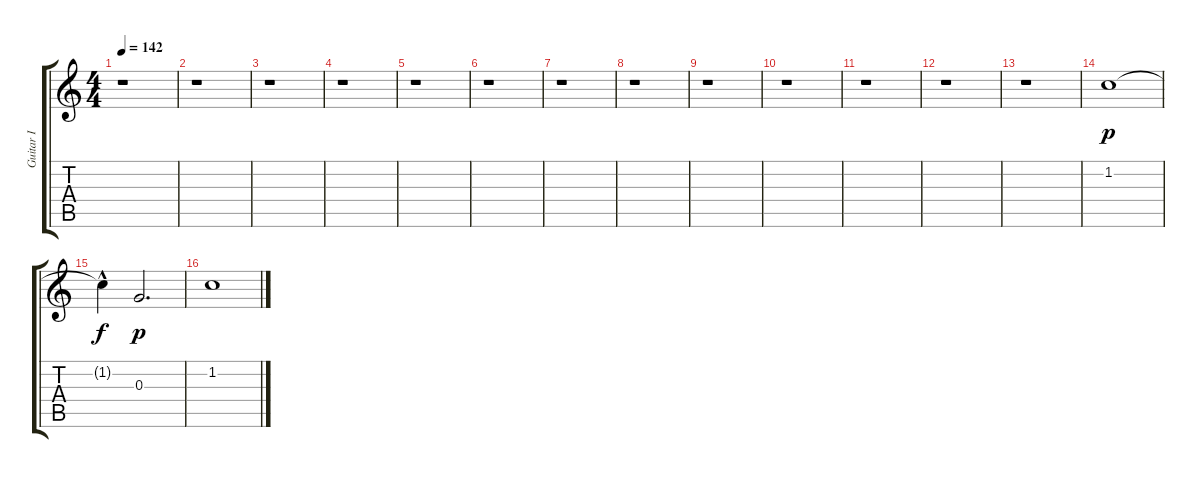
\track ("Guitar I" "Guitar I") {instrument distortionguitar}
\staff {score tabs}
\tuning (E4 B3 G3 D3 A2 E2) {hide}
\ts (4 4)
\tempo 142
\clef g2
\ks c
r.1{dy p} |
r.1 |
r.1 |
r.1 |
r.1 |
r.1 |
r.1 |
r.1 |
r.1 |
r.1 |
r.1 |
r.1 |
r.1 |
1.2.1 |
1.2{hac t}.4{dy f} 0.3.2{d dy p} |
1.2.1
